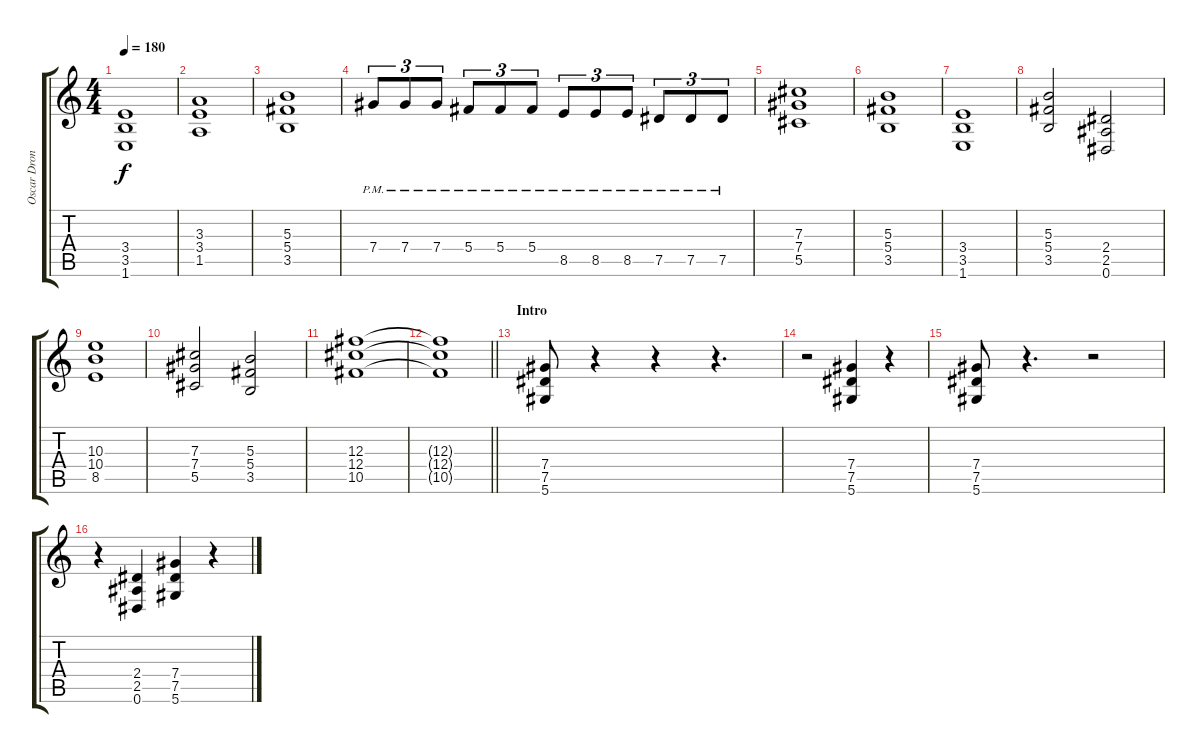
\track ("Oscar Dronjak" "Oscar Dron") {instrument distortionguitar}
\staff {score tabs}
\tuning (Eb4 Bb3 Gb3 Db3 Ab2 Eb2) {hide}
\ts (4 4)
\tempo 180
\clef g2
\ks c
(3.4 3.5 1.6).1{dy f} |
(3.3 3.4 1.5).1 |
(5.3 5.4 3.5).1 |
7.4{pm}.8{tu (3 2)} 7.4{pm}.8{tu (3 2)} 7.4{pm}.8{tu (3 2)} 5.4{pm}.8{tu (3 2)} 5.4{pm}.8{tu (3 2)} 5.4{pm}.8{tu (3 2)} 8.5{pm}.8{tu (3 2)} 8.5{pm}.8{tu (3 2)} 8.5{pm}.8{tu (3 2)} 7.5{pm}.8{tu (3 2)} 7.5{pm}.8{tu (3 2)} 7.5{pm}.8{tu (3 2)} |
(7.3 7.4 5.5).1 |
(5.3 5.4 3.5).1 |
(3.4 3.5 1.6).1 |
(5.3 5.4 3.5).2 (2.4 2.5 0.6).2 |
(10.3 10.4 8.5).1 |
(7.3 7.4 5.5).2 (5.3 5.4 3.5).2 |
(12.3 12.4 10.5).1 |
\barLineRight lightlight
(12.3{t} 12.4{t} 10.5{t}).1 |
\section ("" "Intro")
(7.4 7.5 5.6).8 r.4 r.4 r.4{d} |
r.2 (7.4 7.5 5.6).4 r.4 |
(7.4 7.5 5.6).8 r.4{d} r.2 |
r.4 (2.4 2.5 0.6).4 (7.4 7.5 5.6).4 r.4
